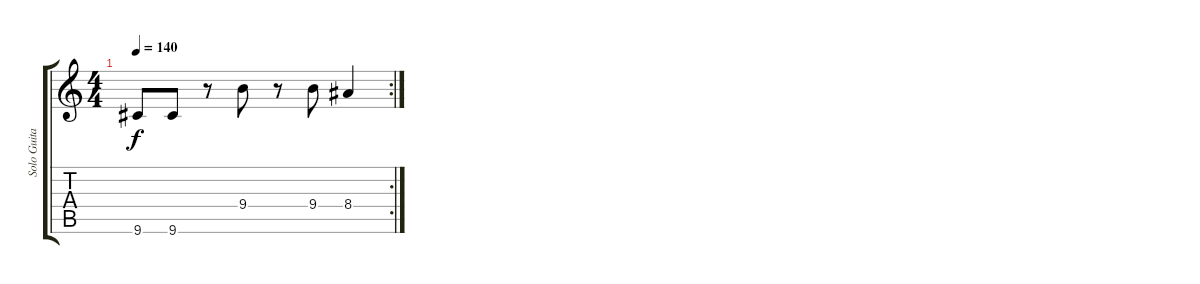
\track ("Solo Guitar 1" "Solo Guita") {instrument overdrivenguitar}
\staff {score tabs}
\tuning (E4 B3 G3 D3 A2 E2) {hide}
\rc 2
\ts (4 4)
\tempo 140
\clef g2
\ks c
9.6.8{dy f} 9.6.8 r.8 9.4.8 r.8 9.4.8 8.4.4
